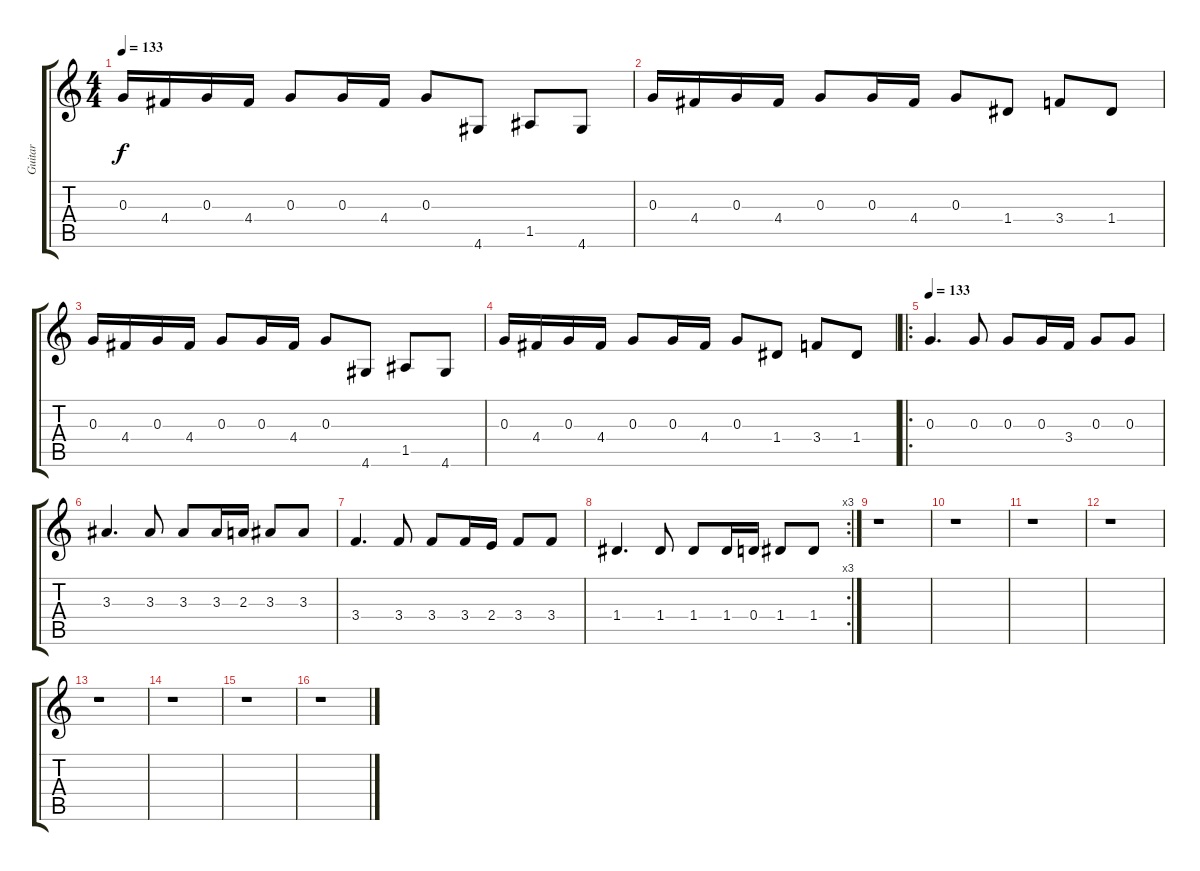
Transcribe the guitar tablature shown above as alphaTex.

\track ("Guitar" "Guitar") {instrument overdrivenguitar}
\staff {score tabs}
\tuning (E4 B3 G3 D3 A2 E2) {hide}
\ts (4 4)
\tempo 133
\clef g2
\ks c
0.3.16{dy f} 4.4.16 0.3.16 4.4.16 0.3.8 0.3.16 4.4.16 0.3.8 4.6.8 1.5.8 4.6.8 |
0.3.16 4.4.16 0.3.16 4.4.16 0.3.8 0.3.16 4.4.16 0.3.8 1.4.8 3.4.8 1.4.8 |
0.3.16 4.4.16 0.3.16 4.4.16 0.3.8 0.3.16 4.4.16 0.3.8 4.6.8 1.5.8 4.6.8 |
0.3.16 4.4.16 0.3.16 4.4.16 0.3.8 0.3.16 4.4.16 0.3.8 1.4.8 3.4.8 1.4.8 |
\ro
\tempo 133
0.3.4{d} 0.3.8 0.3.8 0.3.16 3.4.16 0.3.8 0.3.8 |
3.3.4{d} 3.3.8 3.3.8 3.3.16 2.3.16 3.3.8 3.3.8 |
3.4.4{d} 3.4.8 3.4.8 3.4.16 2.4.16 3.4.8 3.4.8 |
\rc 3
1.4.4{d} 1.4.8 1.4.8 1.4.16 0.4.16 1.4.8 1.4.8 |
r.1 |
r.1 |
r.1 |
r.1 |
r.1 |
r.1 |
r.1 |
r.1
